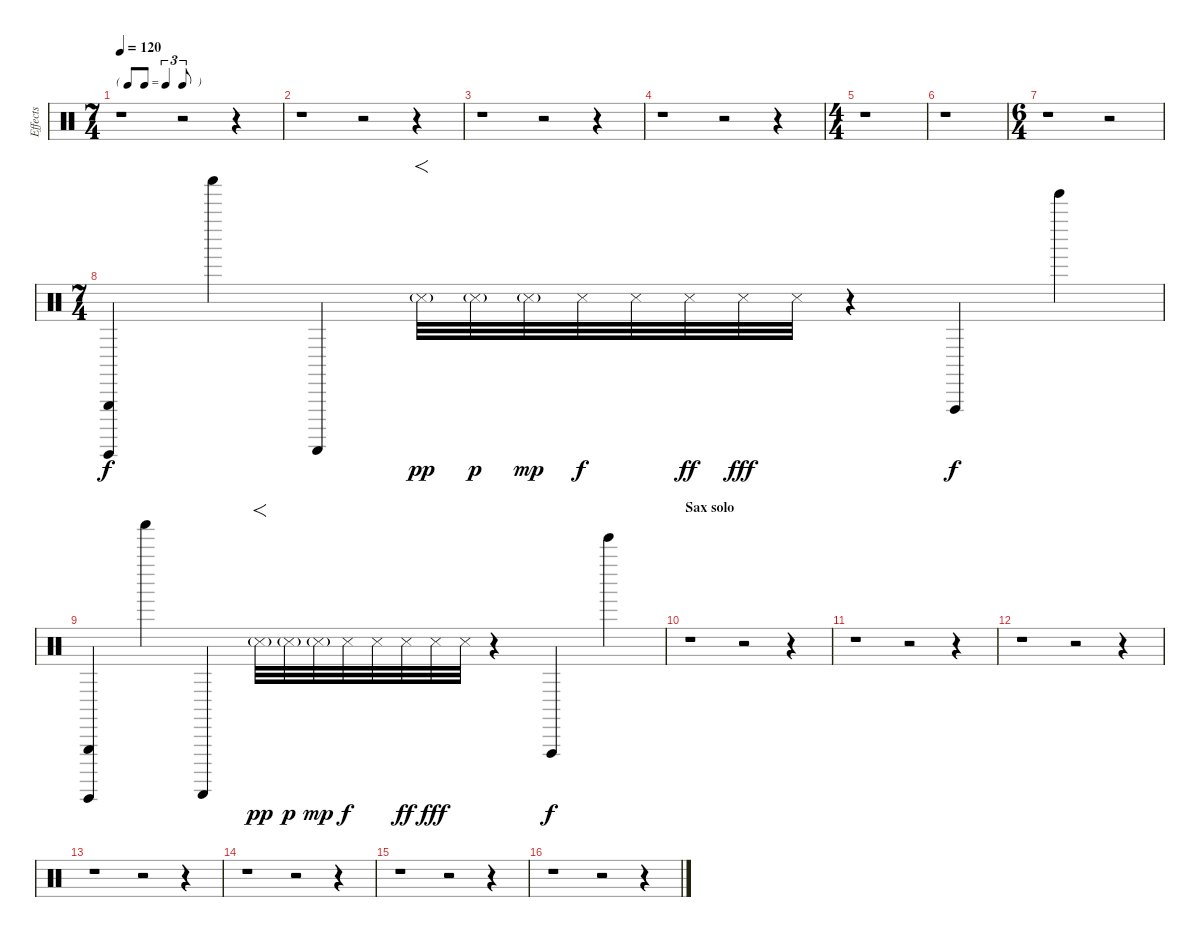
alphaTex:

\track ("Effects" "Effects") {instrument percussion}
\staff {score}
\articulation defaults
\ts (7 4)
\tf triplet8th
\tempo 120
\clef neutral
\ks c
r.1{dy f} r.2 r.4 |
r.1 r.2 r.4 |
r.1 r.2 r.4 |
r.1 r.2 r.4 |
\ts (4 4)
r.1 |
r.1 |
\ts (6 4)
r.1 r.2 |
\ts (7 4)
("Triangle (hit)" "Guiro (hit)").4 "Shaker (hit)".4 "Guiro (scrap-return)".4 "Snare (side stick) 3"{g}.32{f dy pp} "Snare (side stick) 3"{g}.32{dy p} "Snare (side stick) 3"{g}.32{dy mp} "Snare (side stick) 3".32{dy f} "Snare (side stick) 3".32 "Snare (side stick) 3".32{dy ff} "Snare (side stick) 3".32{dy fff} "Snare (side stick) 3".32 r.4 "Vibraslap (hit)".4{dy f} "Tinkle Bell (hit)".4 |
("Triangle (hit)" "Guiro (hit)").4 "Shaker (hit)".4 "Guiro (scrap-return)".4 "Snare (side stick) 3"{g}.32{f dy pp} "Snare (side stick) 3"{g}.32{dy p} "Snare (side stick) 3"{g}.32{dy mp} "Snare (side stick) 3".32{dy f} "Snare (side stick) 3".32 "Snare (side stick) 3".32{dy ff} "Snare (side stick) 3".32{dy fff} "Snare (side stick) 3".32 r.4 "Vibraslap (hit)".4{dy f} "Tinkle Bell (hit)".4 |
\section ("" "Sax solo")
r.1 r.2 r.4 |
r.1 r.2 r.4 |
r.1 r.2 r.4 |
r.1 r.2 r.4 |
r.1 r.2 r.4 |
r.1 r.2 r.4 |
r.1 r.2 r.4
